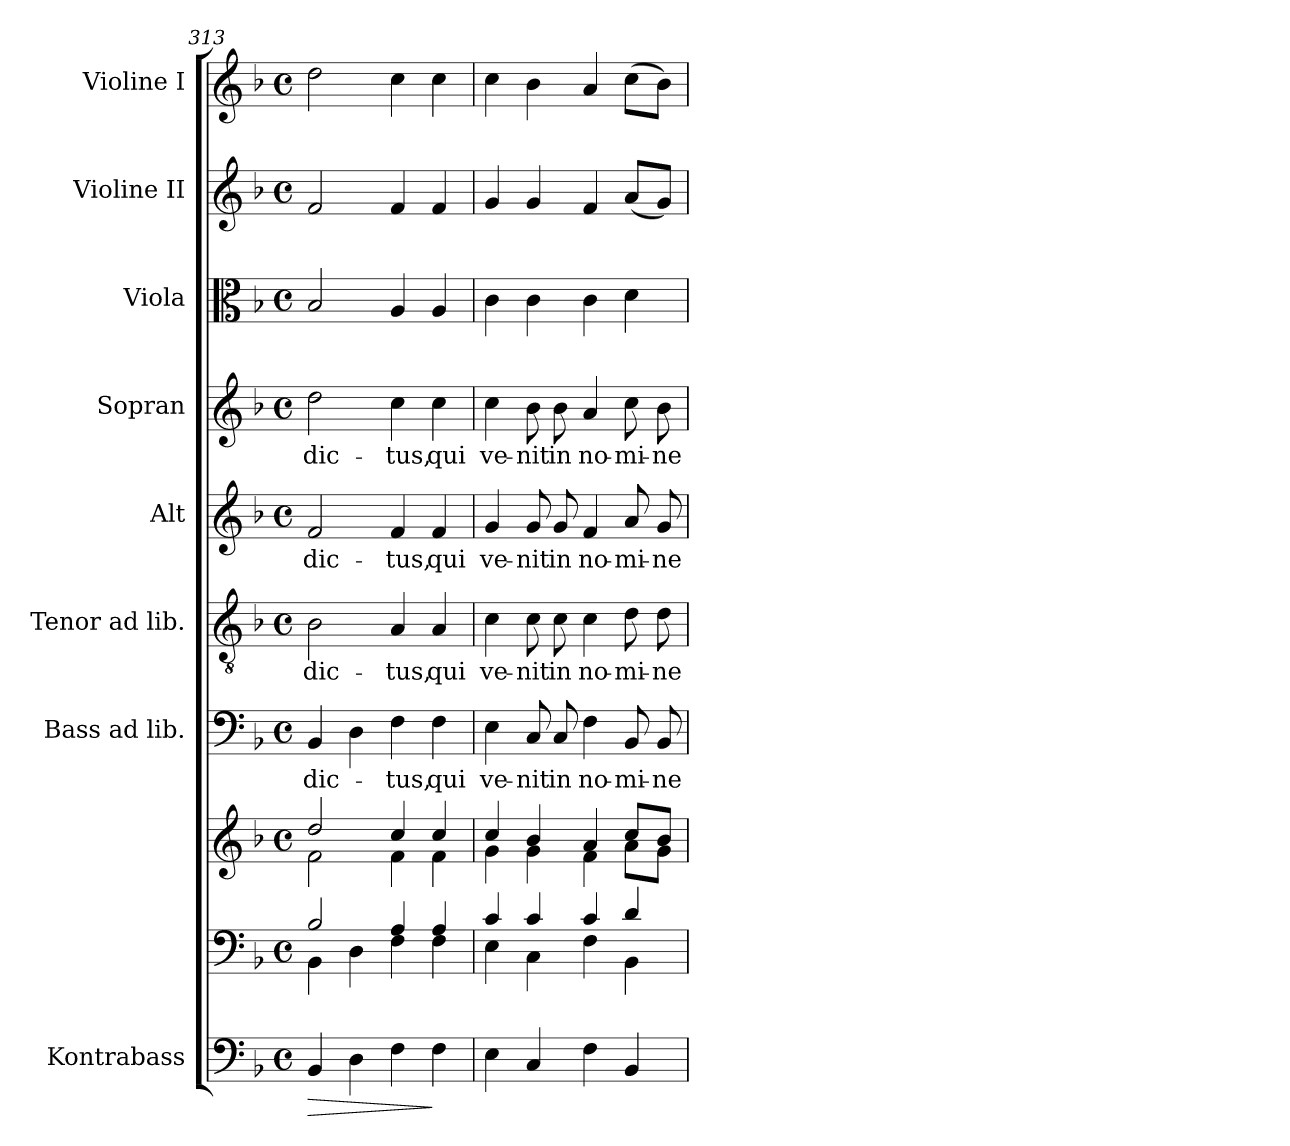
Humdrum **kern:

**kern	**dynam	**kern	**kern	**kern	**text	**kern	**text	**kern	**text	**kern	**text	**kern	**kern	**kern
*part9	*part9	*part8	*part8	*part7	*part7	*part6	*part6	*part5	*part5	*part4	*part4	*part3	*part2	*part1
*staff10	*staff10	*staff9	*staff8	*staff7	*staff7	*staff6	*staff6	*staff5	*staff5	*staff4	*staff4	*staff3	*staff2	*staff1
*I"Kontrabass	*	*	*	*I"Bass ad lib.	*	*I"Tenor ad lib.	*	*I"Alt	*	*I"Sopran	*	*I"Viola	*I"Violine II	*I"Violine I
*I'Kb.	*	*	*	*I'B.	*	*I'T.	*	*I'A.	*	*I'S.	*	*I'Vla.	*I'Vl. II	*I'Vl. I
!!LO:PB:g=z
*clefF4	*	*clefF4	*clefG2	*clefF4	*	*clefGv2	*	*clefG2	*	*clefG2	*	*clefC3	*clefG2	*clefG2
*ITrd7c12	*	*	*	*	*	*	*	*	*	*	*	*	*	*
*k[b-]	*	*k[b-]	*k[b-]	*k[b-]	*	*k[b-]	*	*k[b-]	*	*k[b-]	*	*k[b-]	*k[b-]	*k[b-]
*F:	*	*F:	*F:	*F:	*	*F:	*	*F:	*	*F:	*	*F:	*F:	*F:
*M4/4	*	*M4/4	*M4/4	*M4/4	*	*M4/4	*	*M4/4	*	*M4/4	*	*M4/4	*M4/4	*M4/4
*met(c)	*	*met(c)	*met(c)	*met(c)	*	*met(c)	*	*met(c)	*	*met(c)	*	*met(c)	*met(c)	*met(c)
=313	=313	=313	=313	=313	=313	=313	=313	=313	=313	=313	=313	=313	=313	=313
!	!LO:HP:b	!	!	!	!LO:LY:b	!	!LO:LY:b	!	!LO:LY:b	!	!LO:LY:b	!	!	!
*	*	*^	*^	*	*	*	*	*	*	*	*	*	*	*
4BBB-/	>	2B-/	4BB-\	2dd/	2f\	4BB-/	-dic-	2B-\	-dic-	2f/	-dic-	2dd\	-dic-	2B-/	2f/	2dd\
4DD\	.	.	4D\	.	.	4D\	.	.	.	.	.	.	.	.	.	.
!	!	!	!	!	!	!	!LO:LY:b	!	!LO:LY:b	!	!LO:LY:b	!	!LO:LY:b	!	!	!
4FF\	.	4A/	4F\	4cc/	4f\	4F\	-tus,	4A/	-tus,	4f/	-tus,	4cc\	-tus,	4A/	4f/	4cc\
!	!	!	!	!	!	!	!LO:LY:b	!	!LO:LY:b	!	!LO:LY:b	!	!LO:LY:b	!	!	!
4FF\	]	4A/	4F\	4cc/	4f\	4F\	qui	4A/	qui	4f/	qui	4cc\	qui	4A/	4f/	4cc\
=314	=314	=314	=314	=314	=314	=314	=314	=314	=314	=314	=314	=314	=314	=314	=314	=314
!	!	!	!	!	!	!	!LO:LY:b	!	!LO:LY:b	!	!LO:LY:b	!	!LO:LY:b	!	!	!
4EE\	.	4c/	4E\	4cc/	4g\	4E\	ve-	4c\	ve-	4g/	ve-	4cc\	ve-	4c\	4g/	4cc\
!	!	!	!	!	!	!	!LO:LY:b	!	!LO:LY:b	!	!LO:LY:b	!	!LO:LY:b	!	!	!
4CC/	.	4c/	4C\	4b-/	4g\	8C/	-nit	8c\	-nit	8g/	-nit	8b-\	-nit	4c\	4g/	4b-\
!	!	!	!	!	!	!	!LO:LY:b	!	!LO:LY:b	!	!LO:LY:b	!	!LO:LY:b	!	!	!
.	.	.	.	.	.	8C/	in	8c\	in	8g/	in	8b-\	in	.	.	.
!	!	!	!	!	!	!	!LO:LY:b	!	!LO:LY:b	!	!LO:LY:b	!	!LO:LY:b	!	!	!
4FF\	.	4c/	4F\	4a/	4f\	4F\	no-	4c\	no-	4f/	no-	4a/	no-	4c\	4f/	4a/
!	!	!	!	!	!	!	!LO:LY:b	!	!LO:LY:b	!	!LO:LY:b	!	!LO:LY:b	!	!	!
4BBB-/	.	4d/	4BB-\	8cc/L	8a\L	8BB-/	-mi-	8d\	-mi-	8a/	-mi-	8cc\	-mi-	4d\	(<8a/L	(>8cc\L
!	!	!	!	!	!	!	!LO:LY:b	!	!LO:LY:b	!	!LO:LY:b	!	!LO:LY:b	!	!	!
.	.	.	.	8b-/J	8g\J	8BB-/	-ne	8d\	-ne	8g/	-ne	8b-\	-ne	.	8g/J)	8b-\J)
*	*	*v	*v	*	*	*	*	*	*	*	*	*	*	*	*	*
*	*	*	*v	*v	*	*	*	*	*	*	*	*	*	*	*
=	=	=	=	=	=	=	=	=	=	=	=	=	=	=
*-	*-	*-	*-	*-	*-	*-	*-	*-	*-	*-	*-	*-	*-	*-
